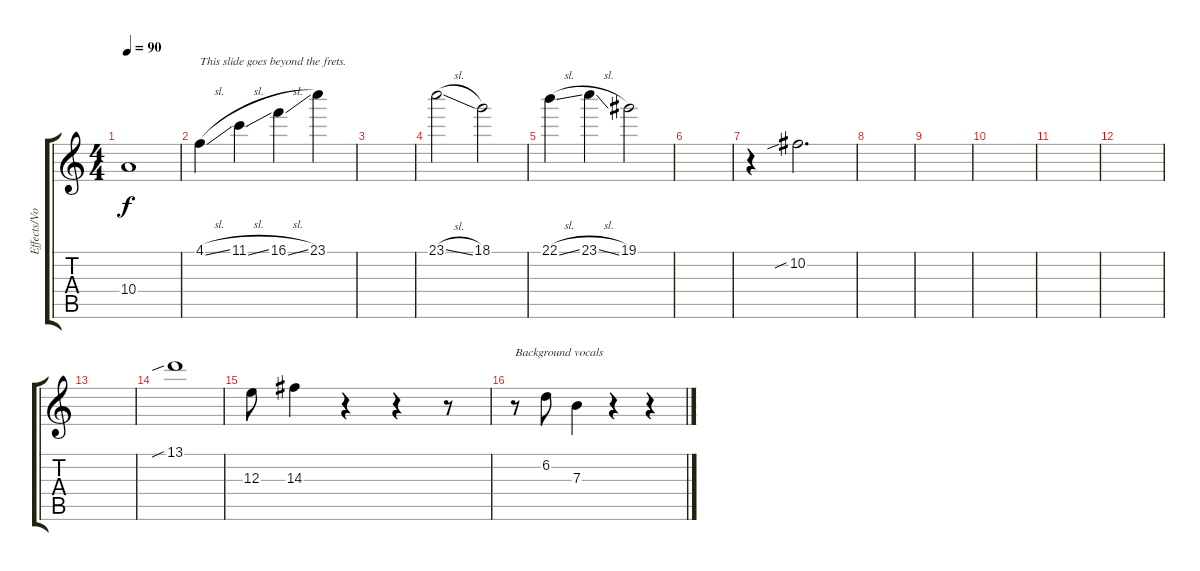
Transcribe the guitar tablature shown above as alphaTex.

\track ("Effects/Voice/Guitar I" "Effects/Vo") {instrument distortionguitar}
\staff {score tabs}
\tuning (Db4 Ab3 E3 B2 Gb2 Db2) {hide}
\ts (4 4)
\tempo 90
\clef g2
\ks c
10.4{t}.1{dy f} |
4.1{sl}.4{txt "This slide goes beyond the frets." volume 4} 11.1{sl}.4 16.1{sl}.4 23.1.4 |
|
23.1{sl}.2 18.1.2 |
22.1{sl}.4 23.1{sl}.4 19.1.2 |
|
r.4{volume 8} 10.2{sib}.2{d} |
|
|
|
|
|
|
13.1{sib}.1 |
12.3.8 14.3.4 r.4 r.4 r.8 |
r.8{txt "Background vocals"} 6.2.8{volume 6 instrument tenorsax} 7.3.4 r.4 r.4
